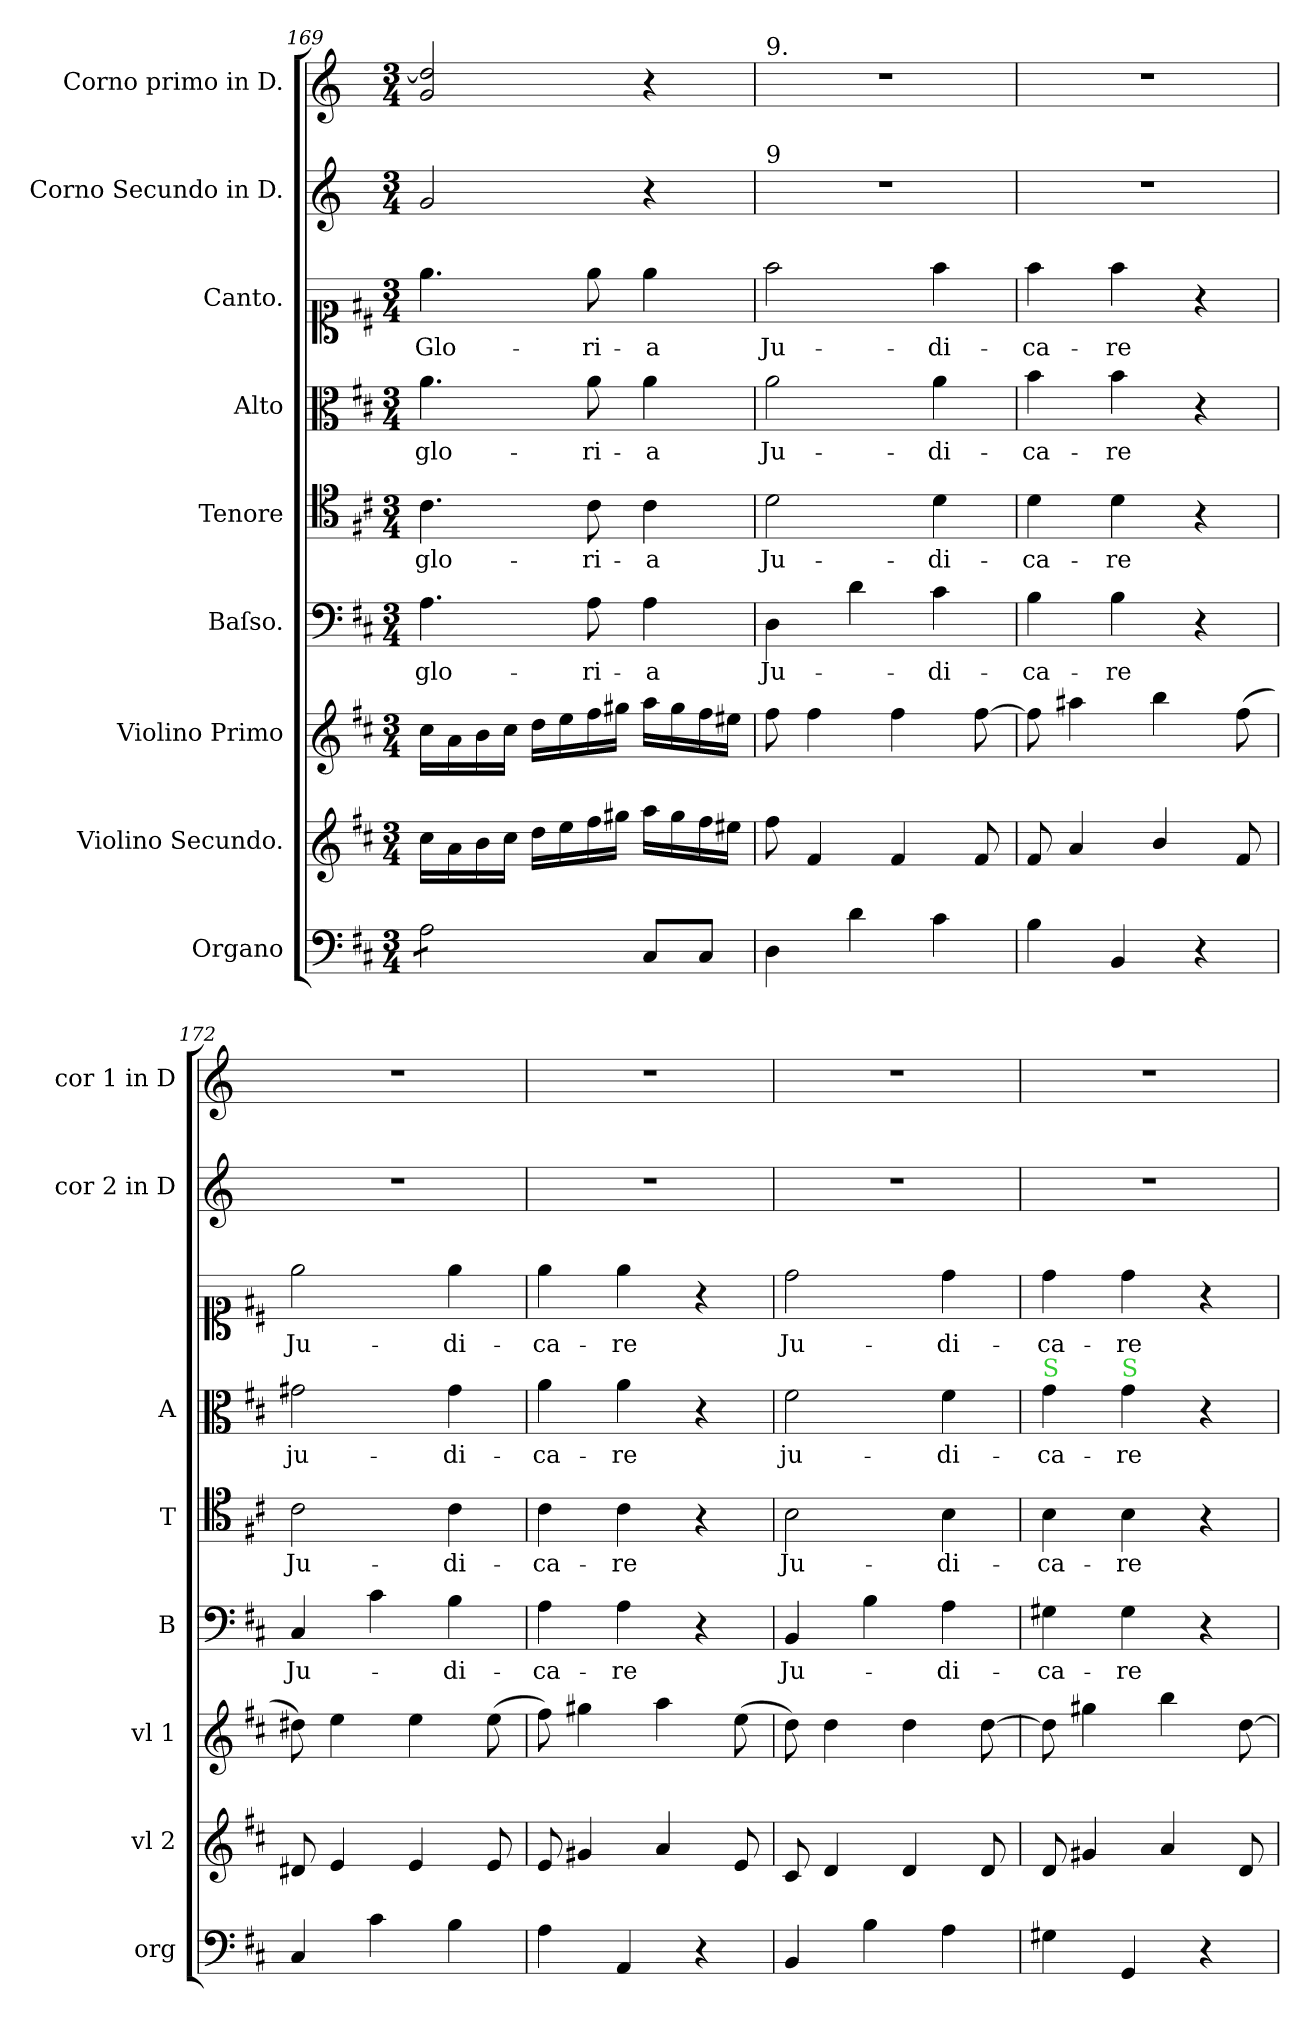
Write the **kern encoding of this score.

**kern	**kern	**kern	**kern	**text	**kern	**text	**kern	**text	**kern	**text	**kern	**kern
*part9	*part8	*part7	*part6	*part6	*part5	*part5	*part4	*part4	*part3	*part3	*part2	*part1
*staff9	*staff8	*staff7	*staff6	*staff6	*staff5	*staff5	*staff4	*staff4	*staff3	*staff3	*staff2	*staff1
*I"Organo	*I"Violino Secundo.	*I"Violino Primo	*I"Baſso.	*	*I"Tenore	*	*I"Alto	*	*I"Canto.	*	*I"Corno Secundo in D.	*I"Corno primo in D.
*I'org	*I'vl 2	*I'vl 1	*I'B	*	*I'T	*	*I'A	*	*	*	*I'cor 2 in D	*I'cor 1 in D
*clefF4	*clefG2	*clefG2	*clefF4	*	*clefC4	*	*clefC3	*	*clefC1	*	*clefG2	*clefG2
*	*	*	*	*	*	*	*	*	*	*	*ITrd6c10	*ITrd6c10
*k[f#c#]	*k[f#c#]	*k[f#c#]	*k[f#c#]	*	*k[f#c#]	*	*k[f#c#]	*	*k[f#c#]	*	*k[f#c#]	*k[f#c#]
*M3/4	*M3/4	*M3/4	*M3/4	*	*M3/4	*	*M3/4	*	*M3/4	*	*M3/4	*M3/4
=169	=169	=169	=169	=169	=169	=169	=169	=169	=169	=169	=169	=169
*tremolo	*	*	*	*	*	*	*	*	*	*	*	*
8A\L	16cc#\LL	16cc#\LL	4.A\	glo-	4.c#\	glo-	4.a\	glo-	4.ee\	Glo-	2A/	2A/ 2e]/
.	16a\	16a\	.	.	.	.	.	.	.	.	.	.
8A\	16b\	16b\	.	.	.	.	.	.	.	.	.	.
.	16cc#\JJ	16cc#\JJ	.	.	.	.	.	.	.	.	.	.
8A\	16dd\LL	16dd\LL	.	.	.	.	.	.	.	.	.	.
.	16ee\	16ee\	.	.	.	.	.	.	.	.	.	.
8A\J	16ff#\	16ff#\	8A\	-ri-	8c#\	-ri-	8a\	-ri-	8ee\	-ri-	.	.
*Xtremolo	*	*	*	*	*	*	*	*	*	*	*	*
.	16gg#X\JJ	16gg#X\JJ	.	.	.	.	.	.	.	.	.	.
8C#/L	16aa\LL	16aa\LL	4A\	-a	4c#\	-a	4a\	-a	4ee\	-a	4r	4r
.	16gg#\	16gg#\	.	.	.	.	.	.	.	.	.	.
8C#/J	16ff#\	16ff#\	.	.	.	.	.	.	.	.	.	.
.	16ee#X\JJ	16ee#X\JJ	.	.	.	.	.	.	.	.	.	.
=170	=170	=170	=170	=170	=170	=170	=170	=170	=170	=170	=170	=170
!	!	!	!	!	!	!	!	!	!	!	!	!LO:TX:a:t=9.
!	!	!	!	!	!	!	!	!	!	!	!LO:TX:a:t=9	!
4D\	8ff#\	8ff#\	4D\	Ju-	2d\	Ju-	2a\	Ju-	2ff#\	Ju-	2.r	2.r
.	4f#/	4ff#\	.	.	.	.	.	.	.	.	.	.
4d\	.	.	4d\	.	.	.	.	.	.	.	.	.
.	4f#/	4ff#\	.	.	.	.	.	.	.	.	.	.
4c#\	.	.	4c#\	-di-	4d\	-di-	4a\	-di-	4ff#\	-di-	.	.
.	8f#/	[8ff#\	.	.	.	.	.	.	.	.	.	.
=171	=171	=171	=171	=171	=171	=171	=171	=171	=171	=171	=171	=171
4B\	8f#/	8ff#\]	4B\	-ca-	4d\	-ca-	4b\	-ca-	4ff#\	-ca-	2.r	2.r
.	4a/	4aa#X\	.	.	.	.	.	.	.	.	.	.
4BB/	.	.	4B\	-re	4d\	-re	4b\	-re	4ff#\	-re	.	.
.	4b/	4bb\	.	.	.	.	.	.	.	.	.	.
4r	.	.	4r	.	4r	.	4r	.	4r	.	.	.
.	8f#/	(8ff#\	.	.	.	.	.	.	.	.	.	.
=172	=172	=172	=172	=172	=172	=172	=172	=172	=172	=172	=172	=172
4C#/	8d#X/	8dd#X\)	4C#/	Ju-	2c#\	Ju-	2g#X\	ju-	2ee\	Ju-	2.r	2.r
.	4e/	4ee\	.	.	.	.	.	.	.	.	.	.
4c#\	.	.	4c#\	.	.	.	.	.	.	.	.	.
.	4e/	4ee\	.	.	.	.	.	.	.	.	.	.
4B\	.	.	4B\	-di-	4c#\	-di-	4g#\	-di-	4ee\	-di-	.	.
.	8e/	(8ee\	.	.	.	.	.	.	.	.	.	.
=173	=173	=173	=173	=173	=173	=173	=173	=173	=173	=173	=173	=173
4A\	8e/	8ff#\)	4A\	-ca-	4c#\	-ca-	4a\	-ca-	4ee\	-ca-	2.r	2.r
.	4g#X/	4gg#X\	.	.	.	.	.	.	.	.	.	.
4AA/	.	.	4A\	-re	4c#\	-re	4a\	-re	4ee\	-re	.	.
.	4a/	4aa\	.	.	.	.	.	.	.	.	.	.
4r	.	.	4r	.	4r	.	4r	.	4r	.	.	.
.	8e/	(8ee\	.	.	.	.	.	.	.	.	.	.
=174	=174	=174	=174	=174	=174	=174	=174	=174	=174	=174	=174	=174
!	!	!	!	!	!	!	!	!LO:LY:i	!	!	!	!
4BB/	8c#/	8dd\)	4BB/	Ju-	2B\	Ju-	2f#\	ju-	2dd\	Ju-	2.r	2.r
.	4d/	4dd\	.	.	.	.	.	.	.	.	.	.
4B\	.	.	4B\	.	.	.	.	.	.	.	.	.
.	4d/	4dd\	.	.	.	.	.	.	.	.	.	.
!	!	!	!	!	!	!	!	!LO:LY:i	!	!	!	!
4A\	.	.	4A\	-di-	4B\	-di-	4f#\	-di-	4dd\	-di-	.	.
.	8d/	[8dd\	.	.	.	.	.	.	.	.	.	.
=175	=175	=175	=175	=175	=175	=175	=175	=175	=175	=175	=175	=175
!	!	!	!	!	!	!	!LO:TX:a:color=limegreen:t=S	!	!	!	!	!
!	!	!	!	!	!	!	!	!LO:LY:i	!	!	!	!
4G#X\	8d/	8dd\]	4G#X\	-ca-	4B\	-ca-	4g\	-ca-	4dd\	-ca-	2.r	2.r
.	4g#X/	4gg#X\	.	.	.	.	.	.	.	.	.	.
!	!	!	!	!	!	!	!LO:TX:a:color=limegreen:t=S	!	!	!	!	!
!	!	!	!	!	!	!	!	!LO:LY:i	!	!	!	!
4GG/	.	.	4G#\	-re	4B\	-re	4g\	-re	4dd\	-re	.	.
.	4a/	4bb\	.	.	.	.	.	.	.	.	.	.
4r	.	.	4r	.	4r	.	4r	.	4r	.	.	.
.	8d/	[8dd\	.	.	.	.	.	.	.	.	.	.
=	=	=	=	=	=	=	=	=	=	=	=	=
*-	*-	*-	*-	*-	*-	*-	*-	*-	*-	*-	*-	*-
